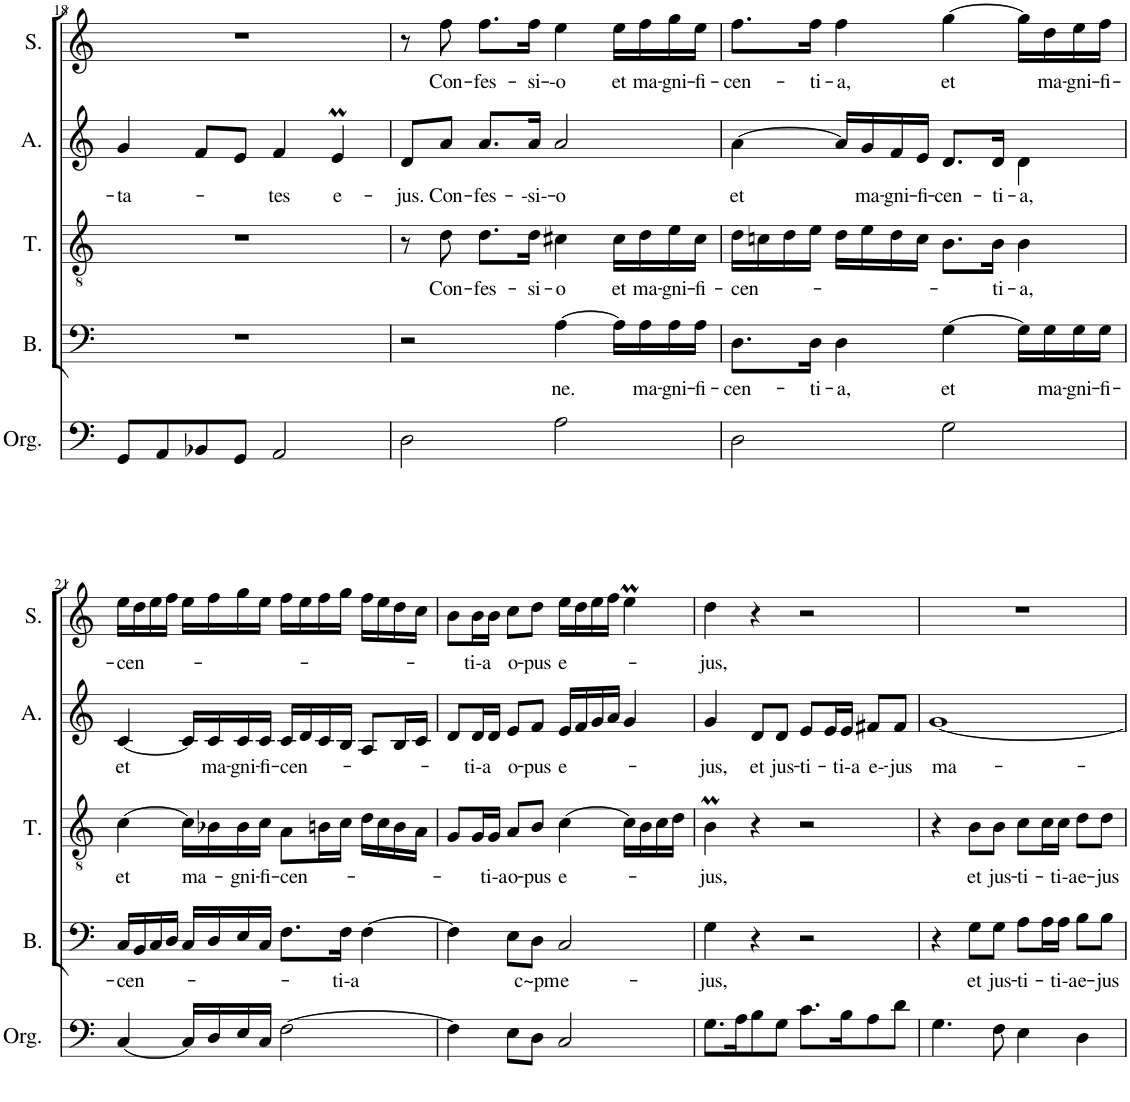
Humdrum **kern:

**kern	**kern	**text	**kern	**text	**kern	**text	**kern	**text
*part5	*part4	*part4	*part3	*part3	*part2	*part2	*part1	*part1
*staff5	*staff4	*staff4	*staff3	*staff3	*staff2	*staff2	*staff1	*staff1
*I"Orgue	*I"Basse	*	*I"Ténor	*	*I"Alto	*	*I"Soprano	*
*I'Org.	*I'B.	*	*I'T.	*	*I'A.	*	*I'S.	*
!!LO:PB:g=z
*clefF4	*clefF4	*	*clefGv2	*	*clefG2	*	*clefG2	*
*k[]	*k[]	*	*k[]	*	*k[]	*	*k[]	*
*M4/4	*M4/4	*	*M4/4	*	*M4/4	*	*M4/4	*
*met(c)	*met(c)	*	*met(c)	*	*met(c)	*	*met(c)	*
=18	=18	=18	=18	=18	=18	=18	=18	=18
!	!	!	!	!	!	!LO:LY:b	!	!
8GG/L	1r	.	1r	.	4g/	-ta-	1r	.
8AA/	.	.	.	.	.	.	.	.
8BB-X/	.	.	.	.	8f/L	.	.	.
8GG/J	.	.	.	.	8e/J	.	.	.
!	!	!	!	!	!	!LO:LY:b	!	!
2AA/	.	.	.	.	4f/	-tes	.	.
!	!	!	!	!	!	!LO:LY:b	!	!
.	.	.	.	.	4em/	e-	.	.
=19	=19	=19	=19	=19	=19	=19	=19	=19
!	!	!	!	!	!	!LO:LY:b	!	!
2D\	2r	.	8r	.	8d/L	-jus.	8r	.
!	!	!	!	!LO:LY:b	!	!LO:LY:b	!	!LO:LY:b
.	.	.	8d\	Con-	8a/J	Con-	8ff\	-Con-
!	!	!	!	!LO:LY:b	!	!LO:LY:b	!	!LO:LY:b
.	.	.	8.d\L	-fes-	8.a/L	-fes-	8.ff\L	-fes-
!	!	!	!	!LO:LY:b	!	!LO:LY:b	!	!LO:LY:b
.	.	.	16d\Jk	-si-	16a/Jk	--si--	16ff\Jk	-si-
!	!	!LO:LY:b	!	!LO:LY:b	!	!LO:LY:b	!	!LO:LY:b
2A\	[4A\	-ne.	4c#X\	-o	2a/	-o	4ee\	--o
!	!	!	!	!LO:LY:b	!	!	!	!LO:LY:b
.	16A\LL]	.	16c#\LL	et	.	.	16ee\LL	et
!	!	!LO:LY:b	!	!LO:LY:b	!	!	!	!LO:LY:b
.	16A\	ma-	16d\	ma-	.	.	16ff\	ma-
!	!	!LO:LY:b	!	!LO:LY:b	!	!	!	!LO:LY:b
.	16A\	-gni-	16e\	-gni-	.	.	16gg\	-gni-
!	!	!LO:LY:b	!	!LO:LY:b	!	!	!	!LO:LY:b
.	16A\JJ	-fi-	16c#\JJ	-fi-	.	.	16ee\JJ	-fi-
=20	=20	=20	=20	=20	=20	=20	=20	=20
!	!	!LO:LY:b	!	!LO:LY:b	!	!LO:LY:b	!	!LO:LY:b
2D\	8.D\L	-cen-	16d\LL	-cen-	[4a\	et	8.ff\L	-cen-
.	.	.	16cn\	.	.	.	.	.
.	.	.	16d\	.	.	.	.	.
!	!	!LO:LY:b	!	!	!	!	!	!LO:LY:b
.	16D\Jk	-ti-	16e\JJ	.	.	.	16ff\Jk	-ti-
!	!	!LO:LY:b	!	!	!	!	!	!LO:LY:b
.	4D\	-a,	16d\LL	.	16a/LL]	.	4ff\	-a,
!	!	!	!	!	!	!LO:LY:b	!	!
.	.	.	16e\	.	16g/	ma-	.	.
!	!	!	!	!	!	!LO:LY:b	!	!
.	.	.	16d\	.	16f/	-gni-	.	.
!	!	!	!	!	!	!LO:LY:b	!	!
.	.	.	16c\JJ	.	16e/JJ	-fi-	.	.
!	!	!LO:LY:b	!	!	!	!LO:LY:b	!	!LO:LY:b
2G\	[4G\	et	8.B\L	.	8.d/L	-cen-	[4gg\	et
!	!	!	!	!LO:LY:b	!	!LO:LY:b	!	!
.	.	.	16B\Jk	-ti-	16d/Jk	-ti-	.	.
!	!	!	!	!LO:LY:b	!	!LO:LY:b	!	!
.	16G\LL]	.	4B\	-a,	4d\	-a,	16gg\LL]	.
!	!	!LO:LY:b	!	!	!	!	!	!LO:LY:b
.	16G\	ma-	.	.	.	.	16dd\	ma-
!	!	!LO:LY:b	!	!	!	!	!	!LO:LY:b
.	16G\	-gni-	.	.	.	.	16ee\	-gni-
!	!	!LO:LY:b	!	!	!	!	!	!LO:LY:b
.	16G\JJ	-fi-	.	.	.	.	16ff\JJ	-fi-
!!LO:LB:g=z
=21	=21	=21	=21	=21	=21	=21	=21	=21
!	!	!LO:LY:b	!	!LO:LY:b	!	!LO:LY:b	!	!LO:LY:b
[4C/	16C/LL	-cen-	[4c\	et	[4c/	et	16ee\LL	-cen-
.	16BB/	.	.	.	.	.	16dd\	.
.	16C/	.	.	.	.	.	16ee\	.
.	16D/JJ	.	.	.	.	.	16ff\JJ	.
!	!	!	!	!LO:LY:b	!	!	!	!
16C/LL]	16C/LL	.	16c\LL]	ma-	16c/LL]	.	16ee\LL	.
!	!	!	!	!	!	!LO:LY:b	!	!
16D/	16D/	.	16B-X\	.	16c/	ma-	16ff\	.
!	!	!	!	!LO:LY:b	!	!LO:LY:b	!	!
16E/	16E/	.	16B-\	-gni-	16c/	-gni-	16gg\	.
!	!	!	!	!LO:LY:b	!	!LO:LY:b	!	!
16C/JJ	16C/JJ	.	16c\JJ	-fi-	16c/JJ	-fi-	16ee\JJ	.
!	!	!	!	!LO:LY:b	!	!LO:LY:b	!	!
[2F\	8.F\L	.	8A\L	-cen-	16c/LL	-cen-	16ff\LL	.
.	.	.	.	.	16d/	.	16ee\	.
.	.	.	16Bn\L	.	16c/	.	16ff\	.
!	!	!LO:LY:b	!	!	!	!	!	!
.	16F\Jk	-ti-a	16c\JJ	.	16B/JJ	.	16gg\JJ	.
.	[4F\	.	16d\LL	.	8A/L	.	16ff\LL	.
.	.	.	16c\	.	.	.	16ee\	.
.	.	.	16B\	.	16B/L	.	16dd\	.
.	.	.	16A\JJ	.	16c/JJ	.	16cc\JJ	.
=22	=22	=22	=22	=22	=22	=22	=22	=22
4F\]	4F\]	.	8G/L	.	8d/L	.	8b\L	.
!	!	!	!	!	!	!LO:LY:b	!	!LO:LY:b
.	.	.	16G/L	.	16d/L	-ti-a	16b\L	-ti-a
!	!	!	!	!LO:LY:b	!	!	!	!
.	.	.	16G/JJ	-ti-a	16d/JJ	.	16b\JJ	.
!	!	!	!	!LO:LY:b	!	!LO:LY:b	!	!LO:LY:b
8E\L	8E\L	.	8A/L	o-	8e/L	o-	8cc\L	o-
!	!	!LO:LY:b	!	!LO:LY:b	!	!LO:LY:b	!	!LO:LY:b
8D\J	8D\J	c~pm	8B/J	-pus	8f/J	-pus	8dd\J	-pus
!	!	!LO:LY:b	!	!LO:LY:b	!	!LO:LY:b	!	!LO:LY:b
2C/	2C/	e-	[4c\	e-	16e/LL	e-	16ee\LL	e-
.	.	.	.	.	16f/	.	16dd\	.
.	.	.	.	.	16g/	.	16ee\	.
.	.	.	.	.	16a/JJ	.	16ff\JJ	.
.	.	.	16c\LL]	.	4g/	.	4eem\	.
.	.	.	16B\	.	.	.	.	.
.	.	.	16c\	.	.	.	.	.
.	.	.	16d\JJ	.	.	.	.	.
=23	=23	=23	=23	=23	=23	=23	=23	=23
!	!	!LO:LY:b	!	!LO:LY:b	!	!LO:LY:b	!	!LO:LY:b
8.G\L	4G\	-jus,	4Bm\	-jus,	4g/	-jus,	4dd\	-jus,
16A\K	.	.	.	.	.	.	.	.
!	!	!	!	!	!	!LO:LY:b	!	!
8B\	4r	.	4r	.	8d/L	et	4r	.
!	!	!	!	!	!	!LO:LY:b	!	!
8G\J	.	.	.	.	8d/J	jus-	.	.
!	!	!	!	!	!	!LO:LY:b	!	!
8.c\L	2r	.	2r	.	8e/L	-ti-	2r	.
.	.	.	.	.	16e/L	.	.	.
!	!	!	!	!	!	!LO:LY:b	!	!
16B\K	.	.	.	.	16e/JJ	-ti-a	.	.
!	!	!	!	!	!	!LO:LY:b	!	!
8A\	.	.	.	.	8f#X/L	e--	.	.
!	!	!	!	!	!	!LO:LY:b	!	!
8d\J	.	.	.	.	8f#/J	-jus	.	.
=24	=24	=24	=24	=24	=24	=24	=24	=24
!	!	!	!	!	!	!LO:LY:b	!	!
4.G\	4r	.	4r	.	[1g	ma-	1r	.
!	!	!LO:LY:b	!	!LO:LY:b	!	!	!	!
.	8G\L	et	8B\L	et	.	.	.	.
!	!	!LO:LY:b	!	!LO:LY:b	!	!	!	!
8F\	8G\J	jus-	8B\J	jus-	.	.	.	.
!	!	!LO:LY:b	!	!LO:LY:b	!	!	!	!
4E\	8A\L	-ti-	8c\L	-ti-	.	.	.	.
.	16A\L	.	16c\L	.	.	.	.	.
!	!	!LO:LY:b	!	!LO:LY:b	!	!	!	!
.	16A\JJ	-ti-a	16c\JJ	-ti-a	.	.	.	.
!	!	!LO:LY:b	!	!LO:LY:b	!	!	!	!
4D\	8B\L	e-	8d\L	e-	.	.	.	.
!	!	!LO:LY:b	!	!LO:LY:b	!	!	!	!
.	8B\J	-jus	8d\J	-jus	.	.	.	.
=	=	=	=	=	=	=	=	=
*-	*-	*-	*-	*-	*-	*-	*-	*-
